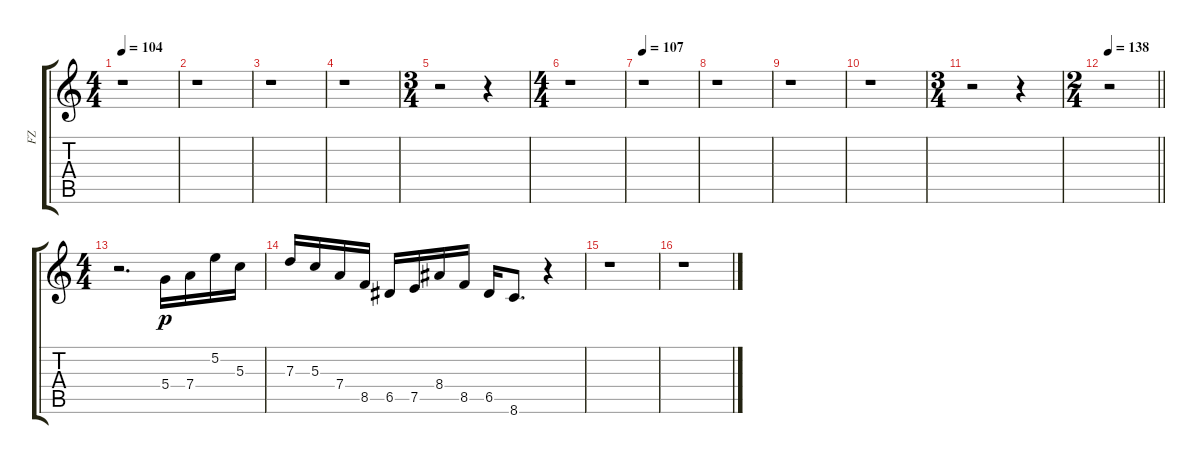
\track ("FZ" "FZ") {instrument overdrivenguitar}
\staff {score tabs}
\tuning (E4 B3 G3 D3 A2 E2) {hide}
\ts (4 4)
\tempo 104
\clef g2
\ks c
r.1{dy p instrument overdrivenguitar} |
r.1 |
r.1 |
r.1 |
\ts (3 4)
r.2 r.4 |
\ts (4 4)
r.1 |
\tempo 107
r.1 |
r.1 |
r.1 |
r.1 |
\ts (3 4)
r.2 r.4 |
\ts (2 4)
\tempo 138
\barLineRight lightlight
r.2 |
\ts (4 4)
r.2{d} 5.4.16 7.4.16 5.2.16 5.3.16 |
7.3.16 5.3.16 7.4.16 8.5.16 6.5.16 7.5.16 8.4.16 8.5.16 6.5.16 8.6.8{d} r.4 |
r.1 |
r.1
